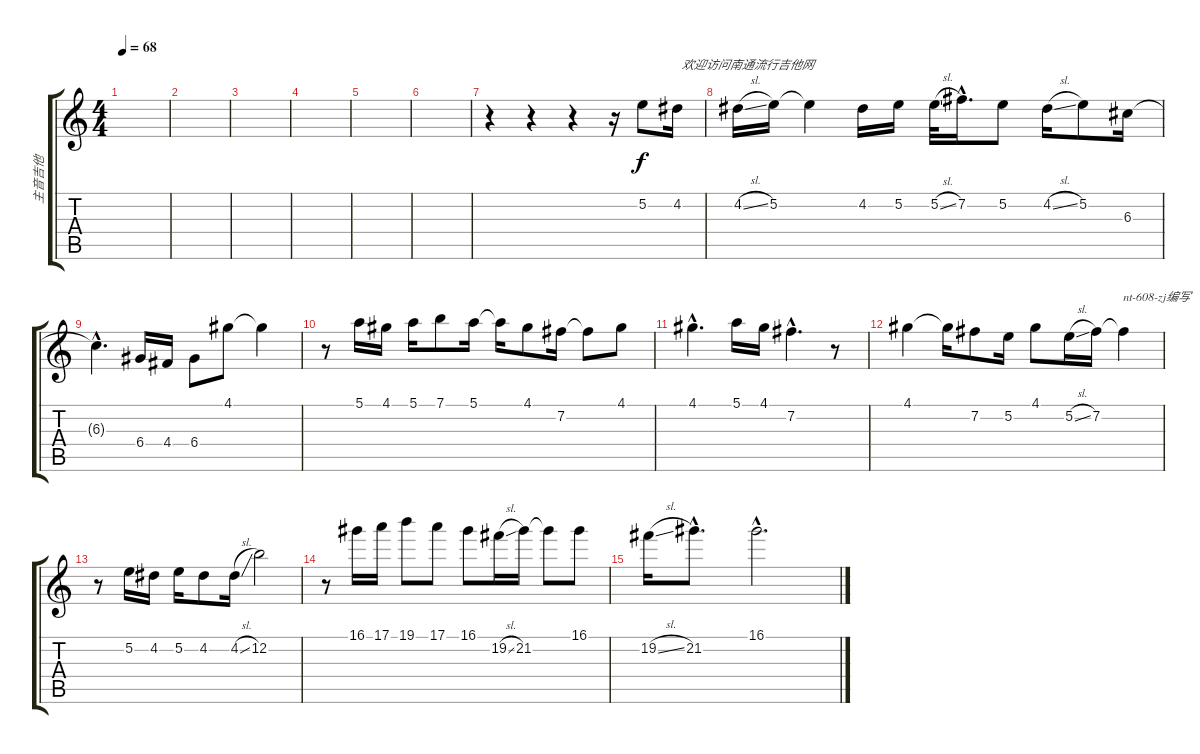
\track ("主音吉他" "主音吉他") {instrument distortionguitar}
\staff {score tabs}
\tuning (E4 B3 G3 D3 A2 E2) {hide}
\ts (4 4)
\tempo 68
\clef g2
\ks c
|
|
|
|
|
|
r.4 r.4 r.4 r.16 5.2.8{txt "             欢迎访问南通流行吉他网"} 4.2.16 |
4.2{sl}.16 5.2.16 5.2{t}.4 4.2.16 5.2.16 5.2{sl}.32 7.2{hac}.16{d} 5.2.8 4.2{sl}.16 5.2.8 6.3.16 |
6.3{hac t}.4{d} 6.4.16 4.4.16 6.4.8 4.1.8{txt ""} 4.1{t}.4 |
r.8 5.1.16 4.1.16 5.1.16 7.1.8 5.1.16 5.1{t}.16 4.1.8 7.2.16 7.2{t}.8 4.1.8 |
4.1{hac}.4{d} 5.1.16 4.1.16 7.2{hac}.4{d} r.8 |
4.1.4 4.1{t}.16 7.2.8 5.2.16 4.1.8 5.2{sl}.16{txt "                  nt-608-zj编写"} 7.2.16 7.2{t}.4 |
r.8 5.2.16 4.2.16 5.2.16 4.2.8 4.2{sl}.16 12.2.2 |
r.8 16.1.16 17.1.16 19.1.8 17.1.8 16.1.8 19.2{sl}.16 21.2.16 21.2{t}.8 16.1.8 |
19.2{sl}.16{balance 12} 21.2{hac}.8{d} 16.1{hac}.2{d}
